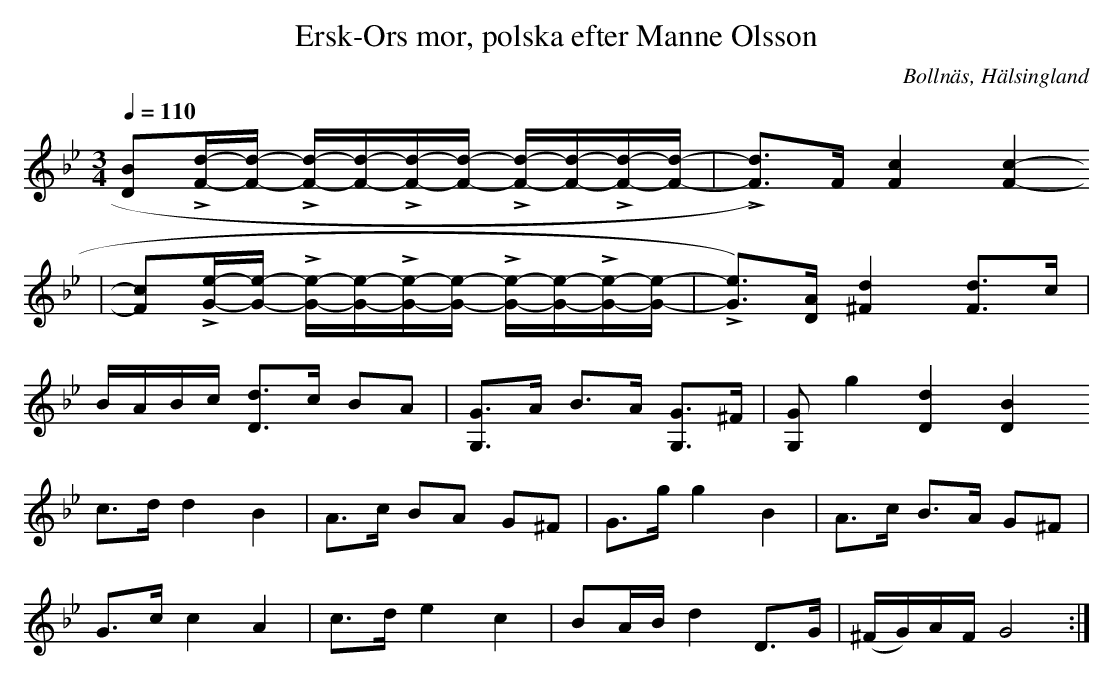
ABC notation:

X:1
T: Ersk-Ors mor, polska efter Manne Olsson
O:Bollnäs, Hälsingland
M:3/4
L:1/8
Q:1/4=110
K:Gm
[D B]L[F/d/]-[F/d/] - L[F/d/]-[F/d/]-L[F/d/]-[F/d/] - L[F/d/]-[F/d/]-L[F/d/]-[F/d/]-| L[F d])>F [-F2 c2] [F2 c2]-
|[F c]L[G/e/]-[G/e/] - L[G/e/]-[G/e/]-L[G/e/]-[G/e/] - L[G/e/]-[G/e/]-L[G/e/]-[G/e/]-| L[Ge])>[D A] [^F2 d2] [F d]>c|
B/A/B/c/ [D d]>c BA|[G, G]>A B>A [G, G]>^F|[G, G] g2 [D2 d2] [D2 B2]
c>d    d2       B2           | A>c    BA       G^F       | G>g    g2 B2     | A>c         B>A G^F  |
G>c    c2       A2           | c>d    e2       c2        | BA/B/  d2 D>G   | (^F/G/)A/F/ G4      :|
